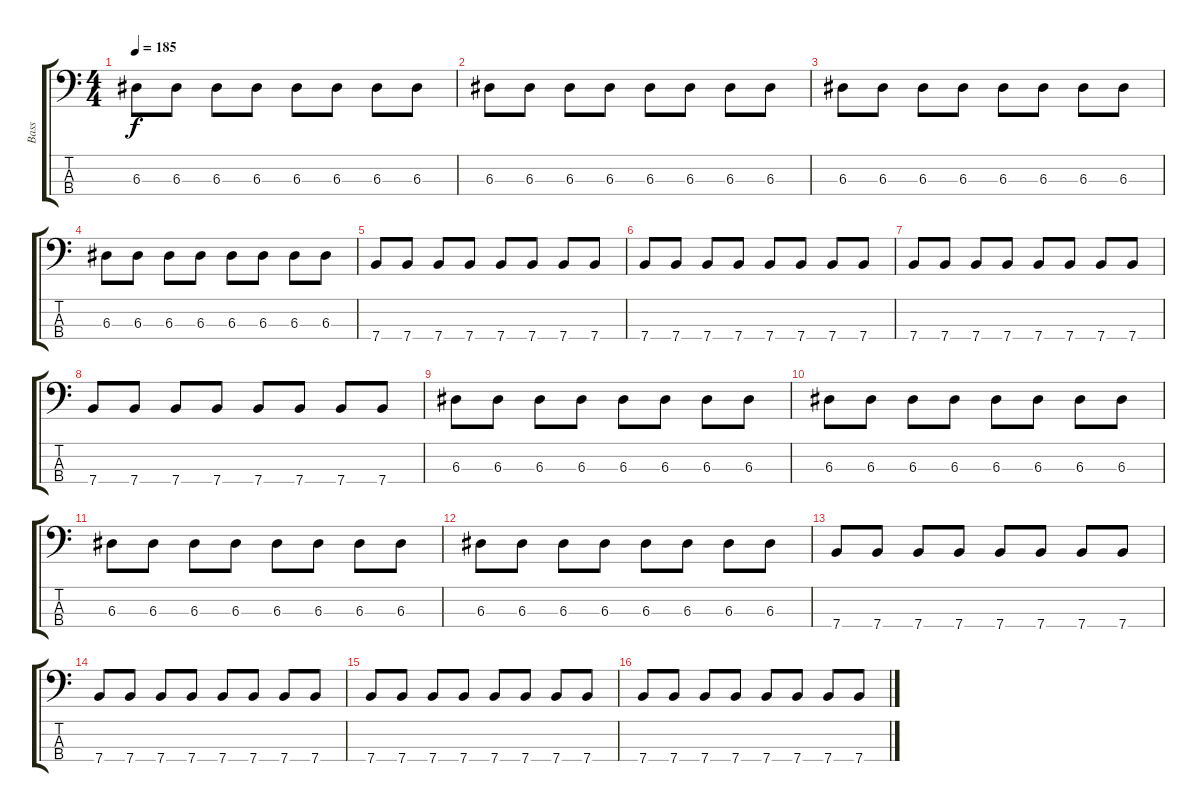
\track ("Bass" "Bass") {instrument electricbasspick}
\staff {score tabs}
\tuning (G2 D2 A1 E1) {hide}
\ts (4 4)
\tempo 185
\clef f4
\ks c
6.3.8{dy f} 6.3.8 6.3.8 6.3.8 6.3.8 6.3.8 6.3.8 6.3.8 |
6.3.8 6.3.8 6.3.8 6.3.8 6.3.8 6.3.8 6.3.8 6.3.8 |
6.3.8 6.3.8 6.3.8 6.3.8 6.3.8 6.3.8 6.3.8 6.3.8 |
6.3.8 6.3.8 6.3.8 6.3.8 6.3.8 6.3.8 6.3.8 6.3.8 |
7.4.8 7.4.8 7.4.8 7.4.8 7.4.8 7.4.8 7.4.8 7.4.8 |
7.4.8 7.4.8 7.4.8 7.4.8 7.4.8 7.4.8 7.4.8 7.4.8 |
7.4.8 7.4.8 7.4.8 7.4.8 7.4.8 7.4.8 7.4.8 7.4.8 |
7.4.8 7.4.8 7.4.8 7.4.8 7.4.8 7.4.8 7.4.8 7.4.8 |
6.3.8 6.3.8 6.3.8 6.3.8 6.3.8 6.3.8 6.3.8 6.3.8 |
6.3.8 6.3.8 6.3.8 6.3.8 6.3.8 6.3.8 6.3.8 6.3.8 |
6.3.8 6.3.8 6.3.8 6.3.8 6.3.8 6.3.8 6.3.8 6.3.8 |
6.3.8 6.3.8 6.3.8 6.3.8 6.3.8 6.3.8 6.3.8 6.3.8 |
7.4.8 7.4.8 7.4.8 7.4.8 7.4.8 7.4.8 7.4.8 7.4.8 |
7.4.8 7.4.8 7.4.8 7.4.8 7.4.8 7.4.8 7.4.8 7.4.8 |
7.4.8 7.4.8 7.4.8 7.4.8 7.4.8 7.4.8 7.4.8 7.4.8 |
7.4.8 7.4.8 7.4.8 7.4.8 7.4.8 7.4.8 7.4.8 7.4.8
